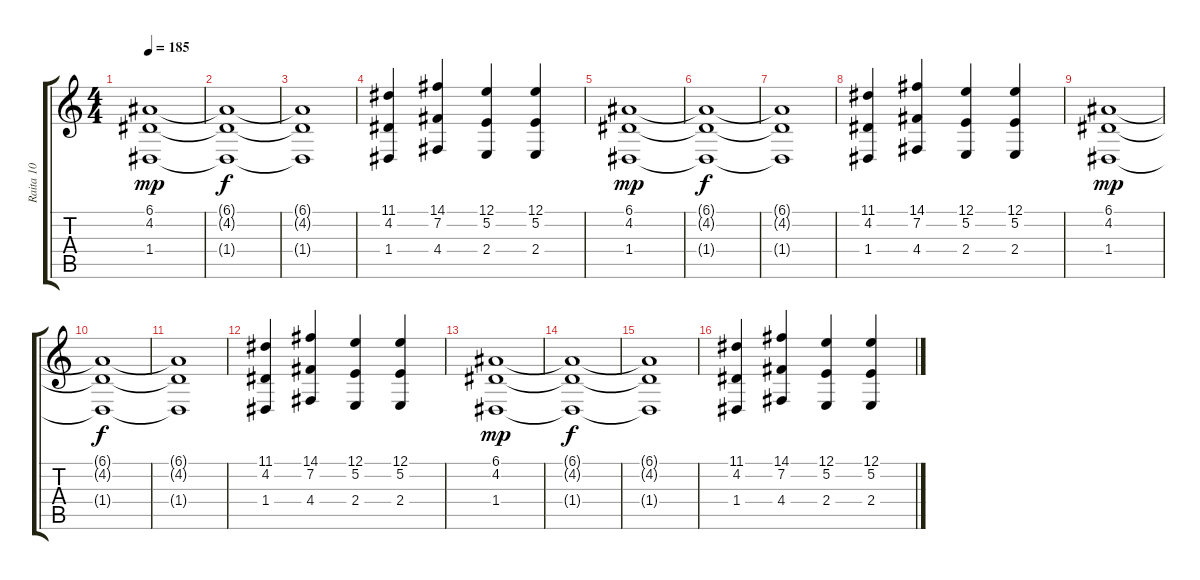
\track ("Raita 10" "Raita 10") {instrument stringensemble1}
\staff {score tabs}
\tuning (E4 B3 G3 D3 A2 E2) {hide}
\ts (4 4)
\tempo 185
\clef g2
\ks c
(6.1 4.2 1.4).1{dy mp} |
(6.1{t} 4.2{t} 1.4{t}).1{dy f} |
(6.1{t} 4.2{t} 1.4{t}).1 |
(11.1 4.2 1.4).4 (14.1 7.2 4.4).4 (12.1 5.2 2.4).4 (12.1 5.2 2.4).4 |
(6.1 4.2 1.4).1{dy mp} |
(6.1{t} 4.2{t} 1.4{t}).1{dy f} |
(6.1{t} 4.2{t} 1.4{t}).1 |
(11.1 4.2 1.4).4 (14.1 7.2 4.4).4 (12.1 5.2 2.4).4 (12.1 5.2 2.4).4 |
(6.1 4.2 1.4).1{dy mp} |
(6.1{t} 4.2{t} 1.4{t}).1{dy f} |
(6.1{t} 4.2{t} 1.4{t}).1 |
(11.1 4.2 1.4).4 (14.1 7.2 4.4).4 (12.1 5.2 2.4).4 (12.1 5.2 2.4).4 |
(6.1 4.2 1.4).1{dy mp} |
(6.1{t} 4.2{t} 1.4{t}).1{dy f} |
(6.1{t} 4.2{t} 1.4{t}).1 |
(11.1 4.2 1.4).4 (14.1 7.2 4.4).4 (12.1 5.2 2.4).4 (12.1 5.2 2.4).4
